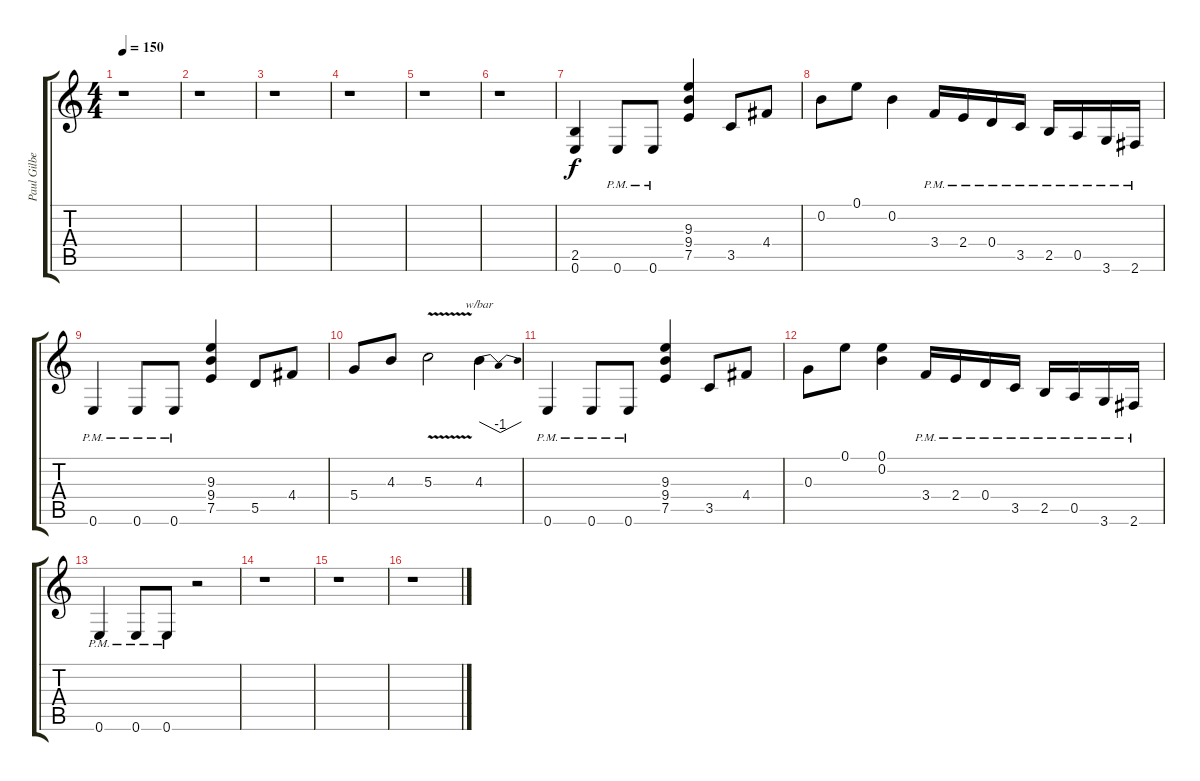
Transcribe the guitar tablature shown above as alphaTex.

\track ("Paul Gilbert (Rhythm Guitar)" "Paul Gilbe") {instrument distortionguitar}
\staff {score tabs}
\tuning (E4 B3 G3 D3 A2 E2) {hide}
\ts (4 4)
\tempo 150
\clef g2
\ks c
r.1{dy f} |
r.1 |
r.1 |
r.1 |
r.1 |
r.1 |
(2.5 0.6).4 0.6{pm}.8 0.6{pm}.8 (9.3 9.4 7.5).4 3.5.8 4.4.8 |
0.2.8 0.1.8 0.2.4 3.4{pm}.16 2.4{pm}.16 0.4{pm}.16 3.5{pm}.16 2.5{pm}.16 0.5{pm}.16 3.6{pm}.16 2.6{pm}.16 |
0.6{pm}.4 0.6{pm}.8 0.6{pm}.8 (9.3 9.4 7.5).4 5.5.8 4.4.8 |
5.4.8 4.3.8 5.3{v}.2 4.3.4{tbe (dip default 0 0 30 -4 60 0)} |
0.6{pm}.4 0.6{pm}.8 0.6{pm}.8 (9.3 9.4 7.5).4 3.5.8 4.4.8 |
0.3.8 0.1.8 (0.1 0.2).4 3.4{pm}.16 2.4{pm}.16 0.4{pm}.16 3.5{pm}.16 2.5{pm}.16 0.5{pm}.16 3.6{pm}.16 2.6{pm}.16 |
0.6{pm}.4 0.6{pm}.8 0.6{pm}.8 r.2 |
r.1 |
r.1 |
r.1
